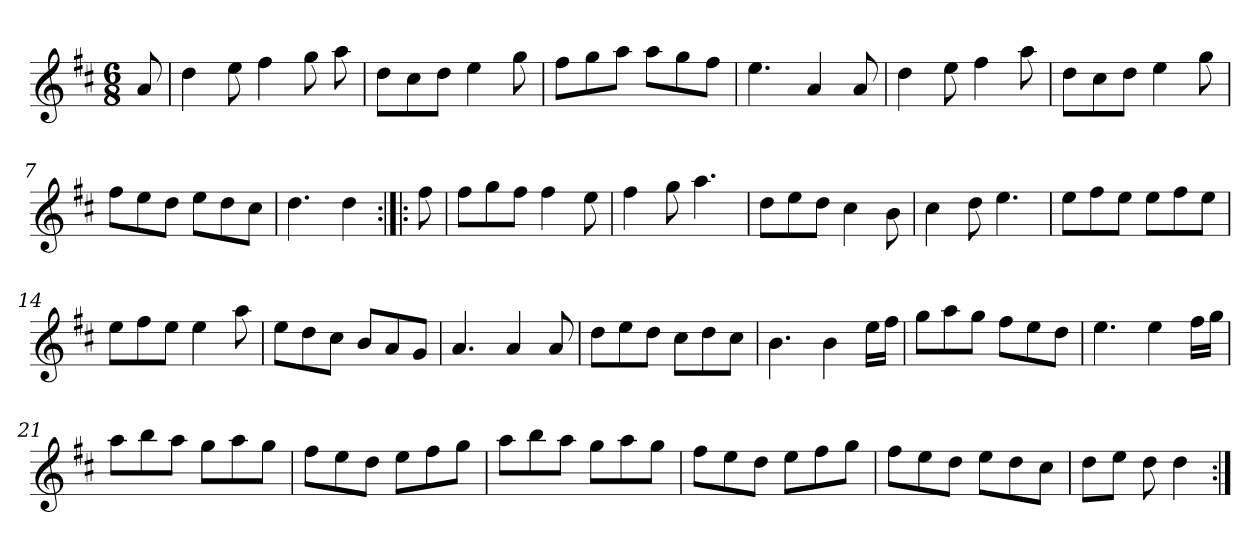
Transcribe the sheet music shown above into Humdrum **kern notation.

**kern
*part1
*staff1
*clefG2
*k[f#c#]
*D:
*M6/8
*MM120
=
8a
=1
4dd
8ee
4ff#
8gg
8aa
=2
8dd\L
8cc#\
8dd\J
4ee
8gg
=3
8ff#\L
8gg\
8aa\J
8aa\L
8gg\
8ff#\J
=4
4.ee
4a
8a
=5
4dd
8ee
4ff#
8aa
=6
8dd\L
8cc#\
8dd\J
4ee
8gg
=7
8ff#\L
8ee\
8dd\J
8ee\L
8dd\
8cc#\J
=8
4.dd
4dd
=:|!|:
8ff#
=9
8ff#\L
8gg\
8ff#\J
4ff#
8ee
=10
4ff#
8gg
4.aa
=11
8dd\L
8ee\
8dd\J
4cc#
8b
=12
4cc#
8dd
4.ee
=13
8ee\L
8ff#\
8ee\J
8ee\L
8ff#\
8ee\J
=14
8ee\L
8ff#\
8ee\J
4ee
8aa
=15
8ee\L
8dd\
8cc#\J
8b/L
8a/
8g/J
=16
4.a
4a
8a
=17
8dd\L
8ee\
8dd\J
8cc#\L
8dd\
8cc#\J
=18
4.b
4b
16ee\LL
16ff#\JJ
=19
8gg\L
8aa\
8gg\J
8ff#\L
8ee\
8dd\J
=20
4.ee
4ee
16ff#\LL
16gg\JJ
=21
8aa\L
8bb\
8aa\J
8gg\L
8aa\
8gg\J
=22
8ff#\L
8ee\
8dd\J
8ee\L
8ff#\
8gg\J
=23
8aa\L
8bb\
8aa\J
8gg\L
8aa\
8gg\J
=24
8ff#\L
8ee\
8dd\J
8ee\L
8ff#\
8gg\J
=25
8ff#\L
8ee\
8dd\J
8ee\L
8dd\
8cc#\J
=26
8dd\L
8ee\J
8dd
4dd
=:|!
*-
